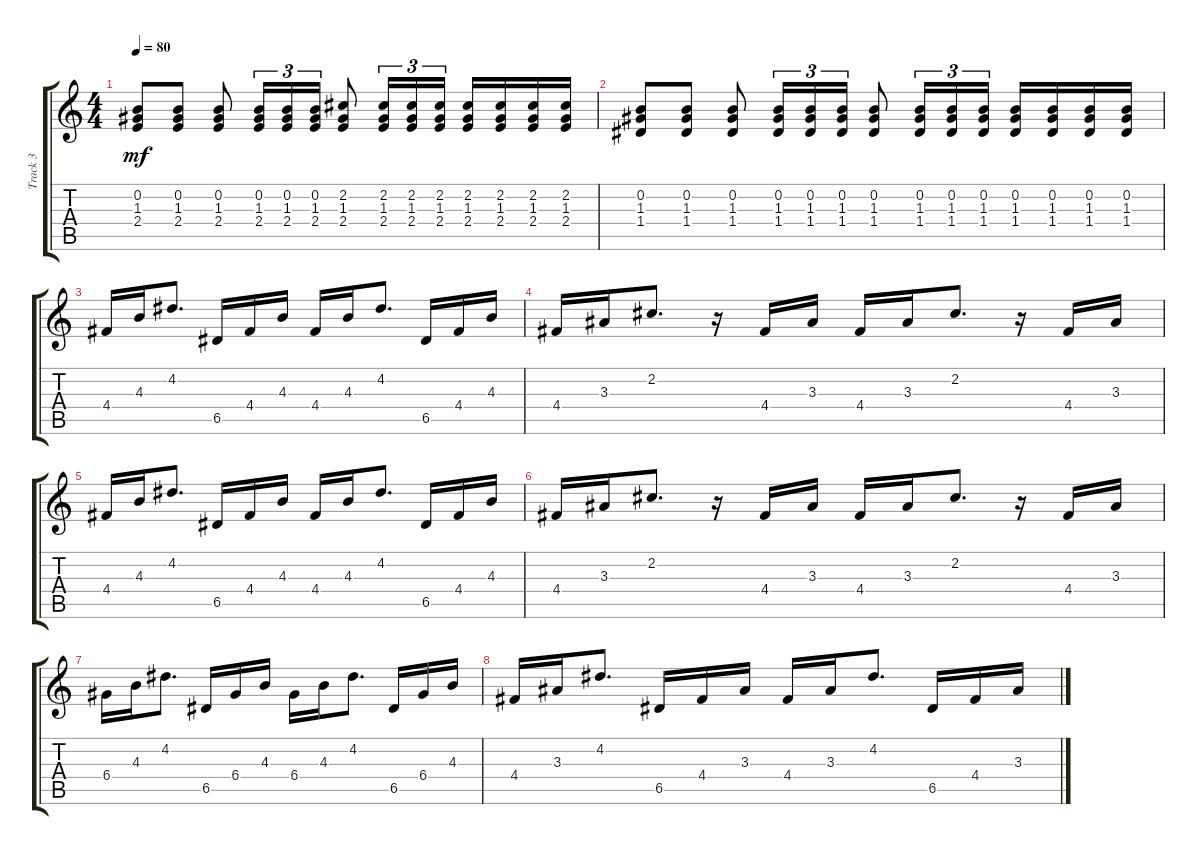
\track ("Track 3" "Track 3") {instrument banjo}
\staff {score tabs}
\tuning (E4 B3 G3 D3 A2 E2) {hide}
\displaytranspose 12
\ts (4 4)
\tempo 80
\clef g2
\ks c
(0.2 1.3 2.4).8{dy mf} (0.2 1.3 2.4).8 (0.2 1.3 2.4).8 (0.2 1.3 2.4).16{tu (3 2)} (0.2 1.3 2.4).16{tu (3 2)} (0.2 1.3 2.4).16{tu (3 2)} (2.2 1.3 2.4).8 (2.2 1.3 2.4).16{tu (3 2)} (2.2 1.3 2.4).16{tu (3 2)} (2.2 1.3 2.4).16{tu (3 2)} (2.2 1.3 2.4).16 (2.2 1.3 2.4).16 (2.2 1.3 2.4).16 (2.2 1.3 2.4).16 |
(0.2 1.3 1.4).8 (0.2 1.3 1.4).8 (0.2 1.3 1.4).8 (0.2 1.3 1.4).16{tu (3 2)} (0.2 1.3 1.4).16{tu (3 2)} (0.2 1.3 1.4).16{tu (3 2)} (0.2 1.3 1.4).8 (0.2 1.3 1.4).16{tu (3 2)} (0.2 1.3 1.4).16{tu (3 2)} (0.2 1.3 1.4).16{tu (3 2)} (0.2 1.3 1.4).16 (0.2 1.3 1.4).16 (0.2 1.3 1.4).16 (0.2 1.3 1.4).16 |
4.4.16 4.3.16 4.2.8{d} 6.5.16 4.4.16 4.3.16 4.4.16 4.3.16 4.2.8{d} 6.5.16 4.4.16 4.3.16 |
4.4.16 3.3.16 2.2.8{d} r.16 4.4.16 3.3.16 4.4.16 3.3.16 2.2.8{d} r.16 4.4.16 3.3.16 |
4.4.16 4.3.16 4.2.8{d} 6.5.16 4.4.16 4.3.16 4.4.16 4.3.16 4.2.8{d} 6.5.16 4.4.16 4.3.16 |
4.4.16 3.3.16 2.2.8{d} r.16 4.4.16 3.3.16 4.4.16 3.3.16 2.2.8{d} r.16 4.4.16 3.3.16 |
6.4.16 4.3.16 4.2.8{d} 6.5.16 6.4.16 4.3.16 6.4.16 4.3.16 4.2.8{d} 6.5.16 6.4.16 4.3.16 |
4.4.16 3.3.16 4.2.8{d} 6.5.16 4.4.16 3.3.16 4.4.16 3.3.16 4.2.8{d} 6.5.16 4.4.16 3.3.16
